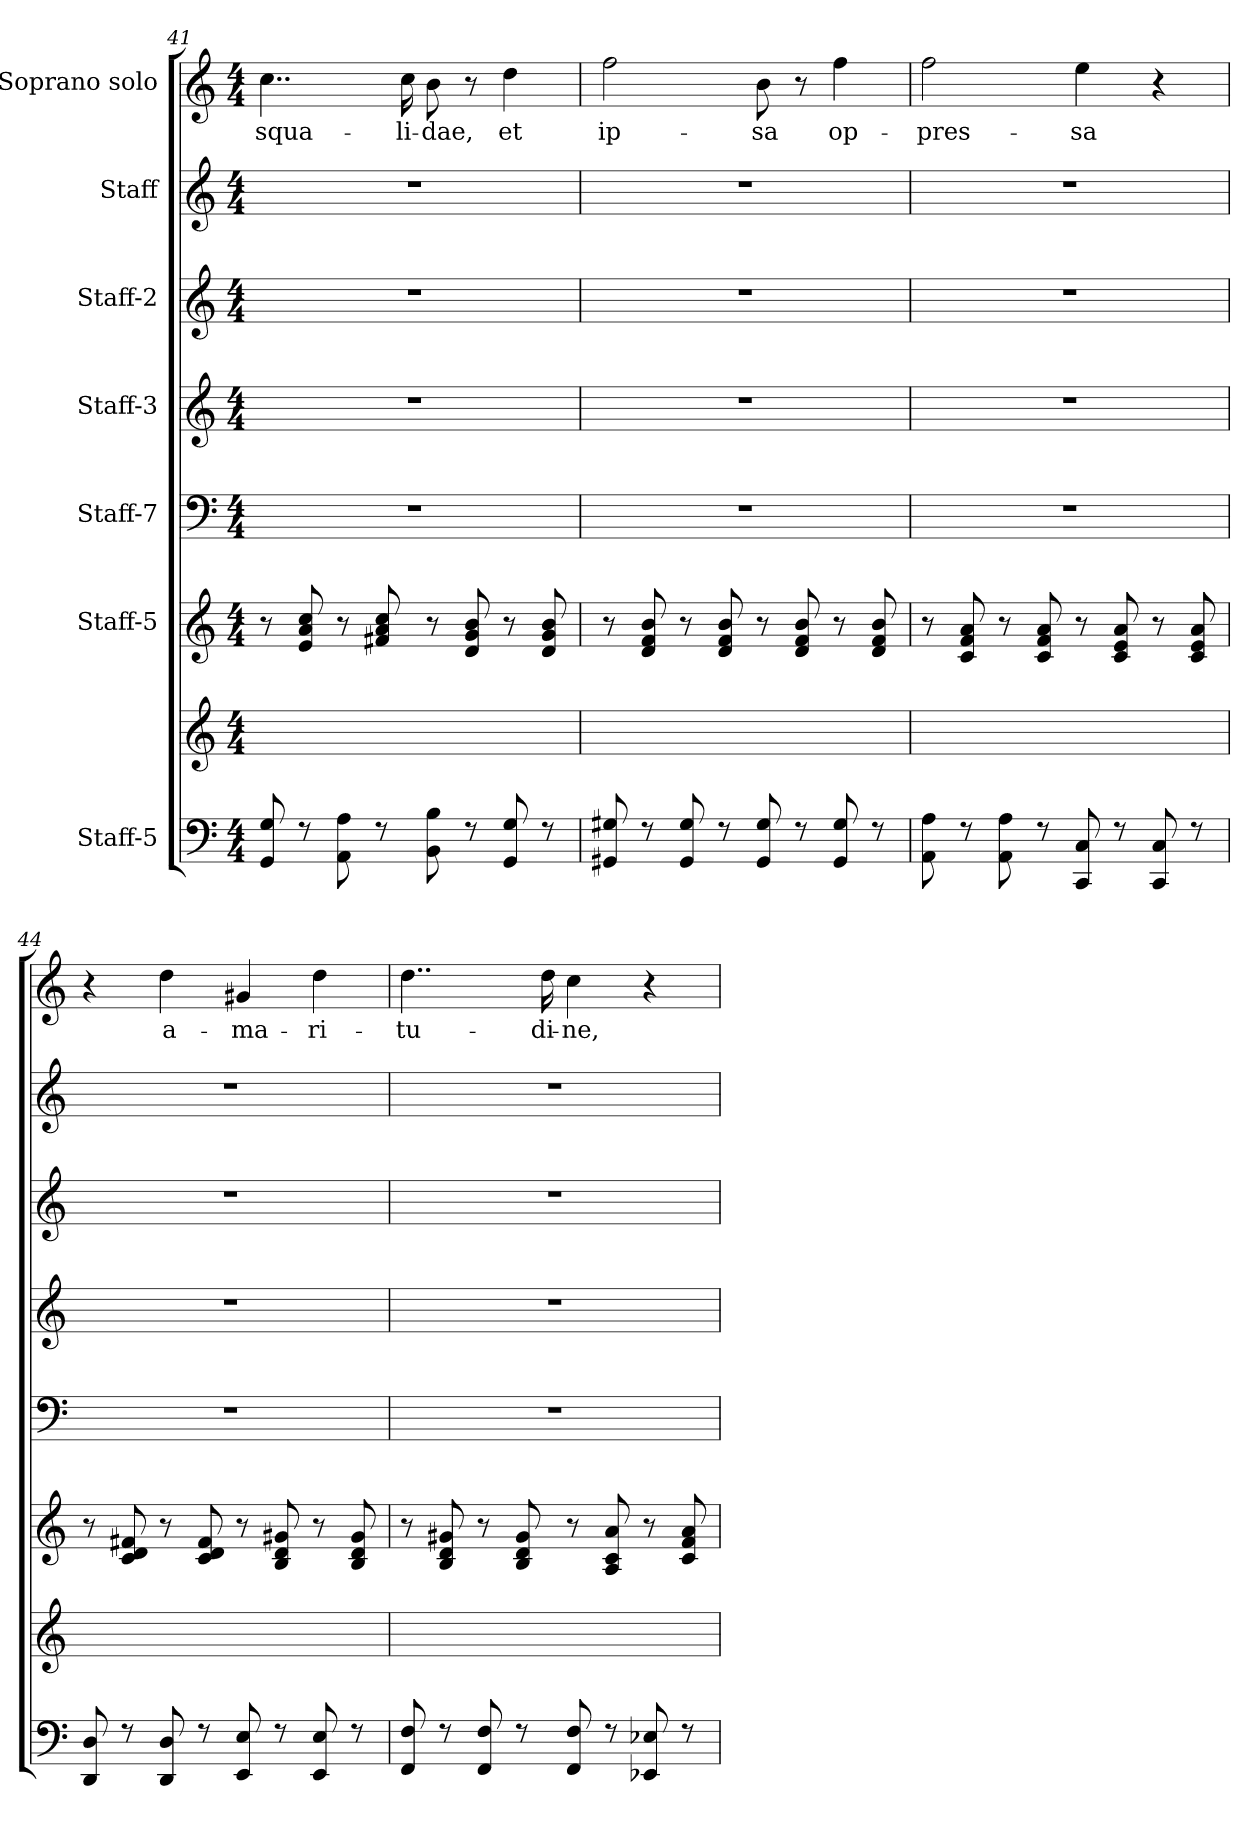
**kern	**kern	**kern	**kern	**kern	**kern	**kern	**kern	**text
*part7	*part7	*part6	*part5	*part4	*part3	*part2	*part1	*part1
*staff8	*staff7	*staff6	*staff5	*staff4	*staff3	*staff2	*staff1	*staff1
*I"Staff-5	*	*I"Staff-5	*I"Staff-7	*I"Staff-3	*I"Staff-2	*I"Staff	*I"Soprano solo	*
*clefF4	*clefG2	*clefG2	*clefF4	*clefG2	*clefG2	*clefG2	*clefG2	*
*	*	*	*	*ITrd7c12	*	*	*	*
*k[]	*k[]	*k[]	*k[]	*k[]	*k[]	*k[]	*k[]	*
*C:	*C:	*C:	*C:	*C:	*C:	*C:	*C:	*
*M4/4	*M4/4	*M4/4	*M4/4	*M4/4	*M4/4	*M4/4	*M4/4	*
=41	=41	=41	=41	=41	=41	=41	=41	=41
*^	*	*	*	*	*	*	*	*
!	!	!	!	!	!	!	!	!	!LO:LY:b
8GG/ 8G/	1ryy	1ryy	8r	1r	1r	1r	1r	4..cc\	squa-
8r	.	.	8e/ 8a/ 8cc/	.	.	.	.	.	.
8AA\ 8A\	.	.	8r	.	.	.	.	.	.
8r	.	.	8f#X/ 8a/ 8cc/	.	.	.	.	.	.
!	!	!	!	!	!	!	!	!	!LO:LY:b
.	.	.	.	.	.	.	.	16cc\	-li-
!	!	!	!	!	!	!	!	!	!LO:LY:b
8BB\ 8B\	.	.	8r	.	.	.	.	8b\	-dae,
8r	.	.	8d/ 8g/ 8b/	.	.	.	.	8r	.
!	!	!	!	!	!	!	!	!	!LO:LY:b
8GG/ 8G/	.	.	8r	.	.	.	.	4dd\	et
8r	.	.	8d/ 8g/ 8b/	.	.	.	.	.	.
=42	=42	=42	=42	=42	=42	=42	=42	=42	=42
!	!	!	!	!	!	!	!	!	!LO:LY:b
8GG#X/ 8G#X/	1ryy	1ryy	8r	1r	1r	1r	1r	2ff\	ip-
8r	.	.	8d/ 8f/ 8b/	.	.	.	.	.	.
8GG#/ 8G#/	.	.	8r	.	.	.	.	.	.
8r	.	.	8d/ 8f/ 8b/	.	.	.	.	.	.
!	!	!	!	!	!	!	!	!	!LO:LY:b
8GG#/ 8G#/	.	.	8r	.	.	.	.	8b\	-sa
8r	.	.	8d/ 8f/ 8b/	.	.	.	.	8r	.
!	!	!	!	!	!	!	!	!	!LO:LY:b
8GG#/ 8G#/	.	.	8r	.	.	.	.	4ff\	op-
8r	.	.	8d/ 8f/ 8b/	.	.	.	.	.	.
=43	=43	=43	=43	=43	=43	=43	=43	=43	=43
!	!	!	!	!	!	!	!	!	!LO:LY:b
8AA\ 8A\	1ryy	1ryy	8r	1r	1r	1r	1r	2ff\	-pres-
8r	.	.	8c/ 8f/ 8a/	.	.	.	.	.	.
8AA\ 8A\	.	.	8r	.	.	.	.	.	.
8r	.	.	8c/ 8f/ 8a/	.	.	.	.	.	.
!	!	!	!	!	!	!	!	!	!LO:LY:b
8CC/ 8C/	.	.	8r	.	.	.	.	4ee\	-sa
8r	.	.	8c/ 8e/ 8a/	.	.	.	.	.	.
8CC/ 8C/	.	.	8r	.	.	.	.	4r	.
8r	.	.	8c/ 8e/ 8a/	.	.	.	.	.	.
=44	=44	=44	=44	=44	=44	=44	=44	=44	=44
8DD/ 8D/	1ryy	1ryy	8r	1r	1r	1r	1r	4r	.
8r	.	.	8c/ 8d/ 8f#X/	.	.	.	.	.	.
!	!	!	!	!	!	!	!	!	!LO:LY:b
8DD/ 8D/	.	.	8r	.	.	.	.	4dd\	a-
8r	.	.	8c/ 8d/ 8f#/	.	.	.	.	.	.
!	!	!	!	!	!	!	!	!	!LO:LY:b
8EE/ 8E/	.	.	8r	.	.	.	.	4g#X/	-ma-
8r	.	.	8B/ 8d/ 8g#X/	.	.	.	.	.	.
!	!	!	!	!	!	!	!	!	!LO:LY:b
8EE/ 8E/	.	.	8r	.	.	.	.	4dd\	-ri-
8r	.	.	8B/ 8d/ 8g#/	.	.	.	.	.	.
!!LO:LB:g=z
=45	=45	=45	=45	=45	=45	=45	=45	=45	=45
!	!	!	!	!	!	!	!	!	!LO:LY:b
8FF/ 8F/	1ryy	1ryy	8r	1r	1r	1r	1r	4..dd\	-tu-
8r	.	.	8B/ 8d/ 8g#X/	.	.	.	.	.	.
8FF/ 8F/	.	.	8r	.	.	.	.	.	.
8r	.	.	8B/ 8d/ 8g#/	.	.	.	.	.	.
!	!	!	!	!	!	!	!	!	!LO:LY:b
.	.	.	.	.	.	.	.	16dd\	-di-
!	!	!	!	!	!	!	!	!	!LO:LY:b
8FF/ 8F/	.	.	8r	.	.	.	.	4cc\	-ne,
8r	.	.	8A/ 8c/ 8a/	.	.	.	.	.	.
8EE-X/ 8E-X/	.	.	8r	.	.	.	.	4r	.
8r	.	.	8c/ 8f/ 8a/	.	.	.	.	.	.
*v	*v	*	*	*	*	*	*	*	*
=	=	=	=	=	=	=	=	=
*-	*-	*-	*-	*-	*-	*-	*-	*-
